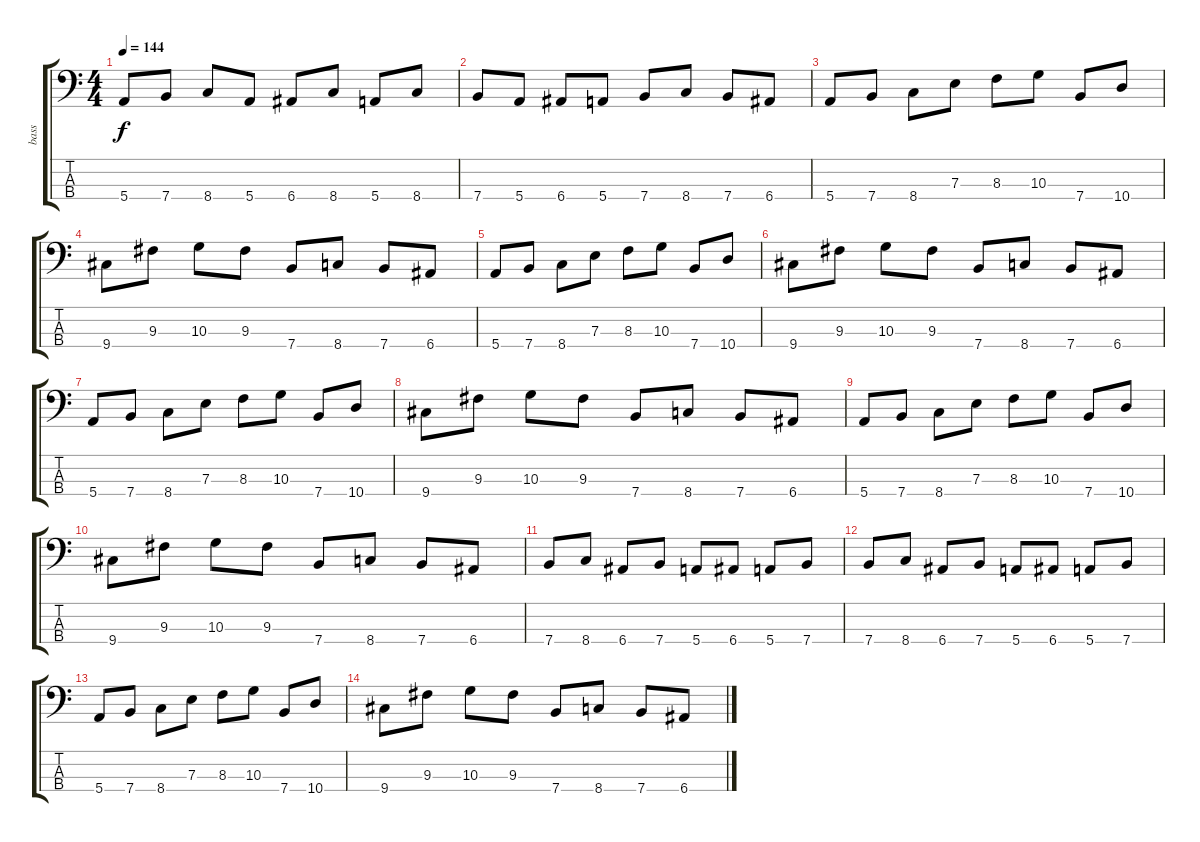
\track ("bass" "bass") {instrument acousticbass}
\staff {score tabs}
\tuning (G2 D2 A1 E1) {hide}
\ts (4 4)
\tempo 144
\clef f4
\ks c
5.4.8{dy f instrument acousticbass} 7.4.8 8.4.8 5.4.8 6.4.8 8.4.8 5.4.8 8.4.8 |
7.4.8 5.4.8 6.4.8 5.4.8 7.4.8 8.4.8 7.4.8 6.4.8 |
5.4.8 7.4.8 8.4.8 7.3.8 8.3.8 10.3.8 7.4.8 10.4.8 |
9.4.8 9.3.8 10.3.8 9.3.8 7.4.8 8.4.8 7.4.8 6.4.8 |
5.4.8 7.4.8 8.4.8 7.3.8 8.3.8 10.3.8 7.4.8 10.4.8 |
9.4.8 9.3.8 10.3.8 9.3.8 7.4.8 8.4.8 7.4.8 6.4.8 |
5.4.8 7.4.8 8.4.8 7.3.8 8.3.8 10.3.8 7.4.8 10.4.8 |
9.4.8 9.3.8 10.3.8 9.3.8 7.4.8 8.4.8 7.4.8 6.4.8 |
5.4.8 7.4.8 8.4.8 7.3.8 8.3.8 10.3.8 7.4.8 10.4.8 |
9.4.8 9.3.8 10.3.8 9.3.8 7.4.8 8.4.8 7.4.8 6.4.8 |
7.4.8 8.4.8 6.4.8 7.4.8 5.4.8 6.4.8 5.4.8 7.4.8 |
7.4.8 8.4.8 6.4.8 7.4.8 5.4.8 6.4.8 5.4.8 7.4.8 |
5.4.8 7.4.8 8.4.8 7.3.8 8.3.8 10.3.8 7.4.8 10.4.8 |
9.4.8 9.3.8 10.3.8 9.3.8 7.4.8 8.4.8 7.4.8 6.4.8
